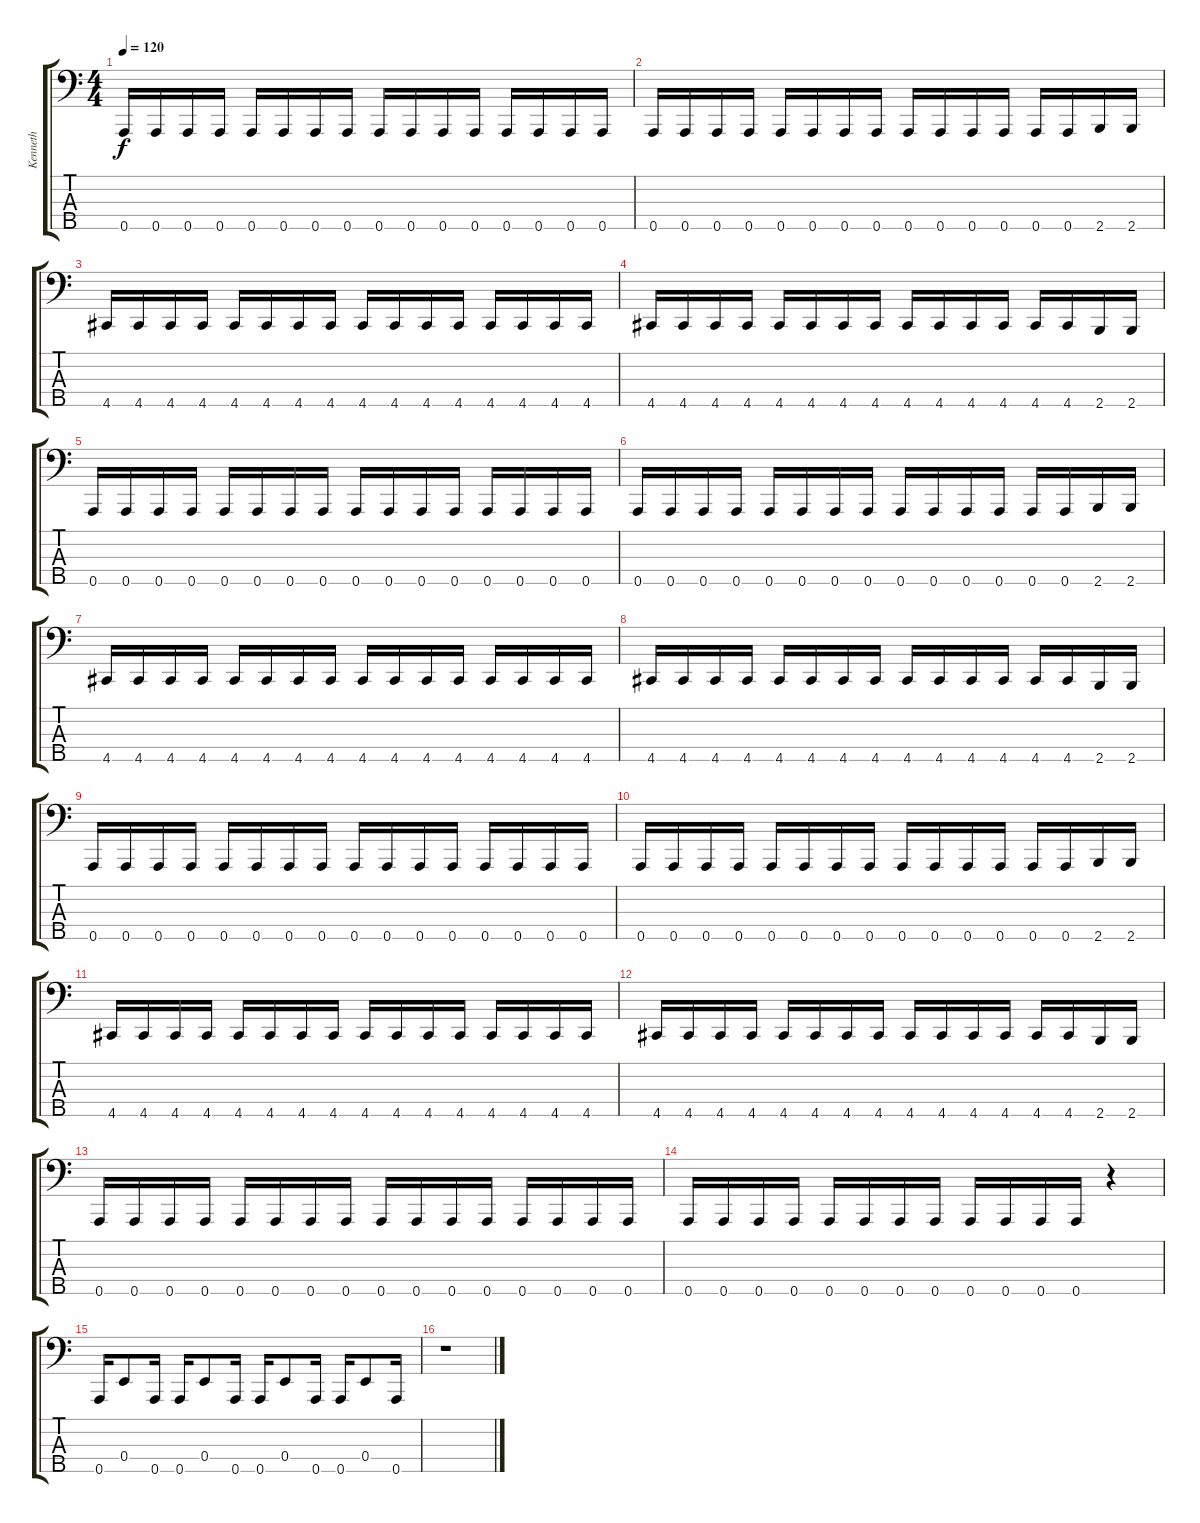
\track ("Kenneth" "Kenneth") {instrument electricbasspick}
\staff {score tabs}
\tuning (G2 D2 A1 E1 A0) {hide}
\ts (4 4)
\tempo 120
\clef f4
\ks c
0.5.16{dy f} 0.5.16 0.5.16 0.5.16 0.5.16 0.5.16 0.5.16 0.5.16 0.5.16 0.5.16 0.5.16 0.5.16 0.5.16 0.5.16 0.5.16 0.5.16 |
0.5.16 0.5.16 0.5.16 0.5.16 0.5.16 0.5.16 0.5.16 0.5.16 0.5.16 0.5.16 0.5.16 0.5.16 0.5.16 0.5.16 2.5.16 2.5.16 |
4.5.16 4.5.16 4.5.16 4.5.16 4.5.16 4.5.16 4.5.16 4.5.16 4.5.16 4.5.16 4.5.16 4.5.16 4.5.16 4.5.16 4.5.16 4.5.16 |
4.5.16 4.5.16 4.5.16 4.5.16 4.5.16 4.5.16 4.5.16 4.5.16 4.5.16 4.5.16 4.5.16 4.5.16 4.5.16 4.5.16 2.5.16 2.5.16 |
0.5.16 0.5.16 0.5.16 0.5.16 0.5.16 0.5.16 0.5.16 0.5.16 0.5.16 0.5.16 0.5.16 0.5.16 0.5.16 0.5.16 0.5.16 0.5.16 |
0.5.16 0.5.16 0.5.16 0.5.16 0.5.16 0.5.16 0.5.16 0.5.16 0.5.16 0.5.16 0.5.16 0.5.16 0.5.16 0.5.16 2.5.16 2.5.16 |
4.5.16 4.5.16 4.5.16 4.5.16 4.5.16 4.5.16 4.5.16 4.5.16 4.5.16 4.5.16 4.5.16 4.5.16 4.5.16 4.5.16 4.5.16 4.5.16 |
4.5.16 4.5.16 4.5.16 4.5.16 4.5.16 4.5.16 4.5.16 4.5.16 4.5.16 4.5.16 4.5.16 4.5.16 4.5.16 4.5.16 2.5.16 2.5.16 |
0.5.16 0.5.16 0.5.16 0.5.16 0.5.16 0.5.16 0.5.16 0.5.16 0.5.16 0.5.16 0.5.16 0.5.16 0.5.16 0.5.16 0.5.16 0.5.16 |
0.5.16 0.5.16 0.5.16 0.5.16 0.5.16 0.5.16 0.5.16 0.5.16 0.5.16 0.5.16 0.5.16 0.5.16 0.5.16 0.5.16 2.5.16 2.5.16 |
4.5.16 4.5.16 4.5.16 4.5.16 4.5.16 4.5.16 4.5.16 4.5.16 4.5.16 4.5.16 4.5.16 4.5.16 4.5.16 4.5.16 4.5.16 4.5.16 |
4.5.16 4.5.16 4.5.16 4.5.16 4.5.16 4.5.16 4.5.16 4.5.16 4.5.16 4.5.16 4.5.16 4.5.16 4.5.16 4.5.16 2.5.16 2.5.16 |
0.5.16 0.5.16 0.5.16 0.5.16 0.5.16 0.5.16 0.5.16 0.5.16 0.5.16 0.5.16 0.5.16 0.5.16 0.5.16 0.5.16 0.5.16 0.5.16 |
0.5.16 0.5.16 0.5.16 0.5.16 0.5.16 0.5.16 0.5.16 0.5.16 0.5.16 0.5.16 0.5.16 0.5.16 r.4 |
0.5.16 0.4.8 0.5.16 0.5.16 0.4.8 0.5.16 0.5.16 0.4.8 0.5.16 0.5.16 0.4.8 0.5.16 |
r.1
